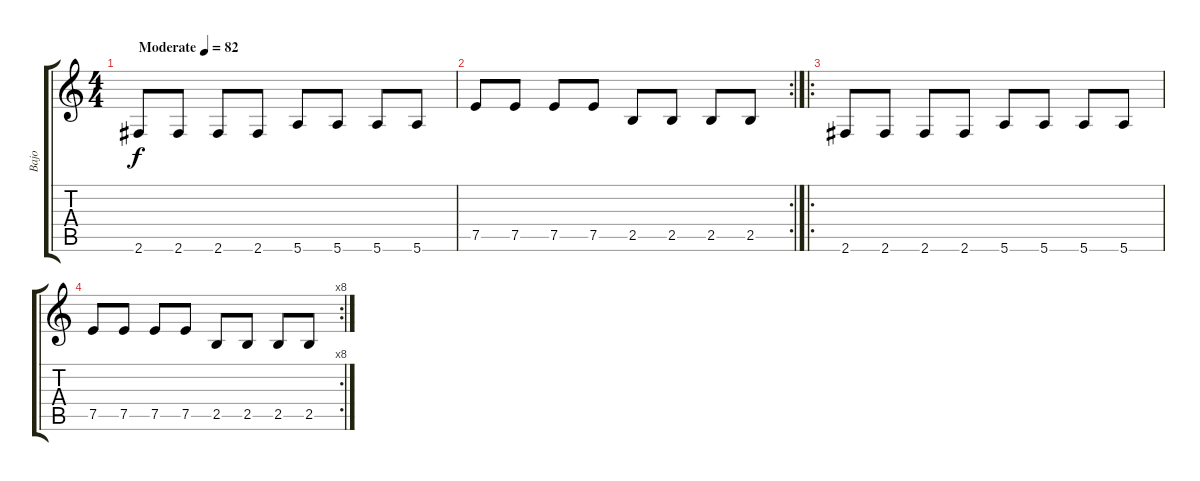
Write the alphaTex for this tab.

\track ("Bajo" "Bajo") {instrument electricbassfinger}
\staff {score tabs}
\tuning (E4 B3 G3 D3 A2 E2) {hide}
\ts (4 4)
\tempo (82 "Moderate")
\clef g2
\ks c
2.6.8{dy f instrument electricbassfinger} 2.6.8 2.6.8 2.6.8 5.6.8 5.6.8 5.6.8 5.6.8 |
\rc 2
7.5.8 7.5.8 7.5.8 7.5.8 2.5.8 2.5.8 2.5.8 2.5.8 |
\ro
2.6.8 2.6.8 2.6.8 2.6.8 5.6.8 5.6.8 5.6.8 5.6.8 |
\rc 8
7.5.8 7.5.8 7.5.8 7.5.8 2.5.8 2.5.8 2.5.8 2.5.8
